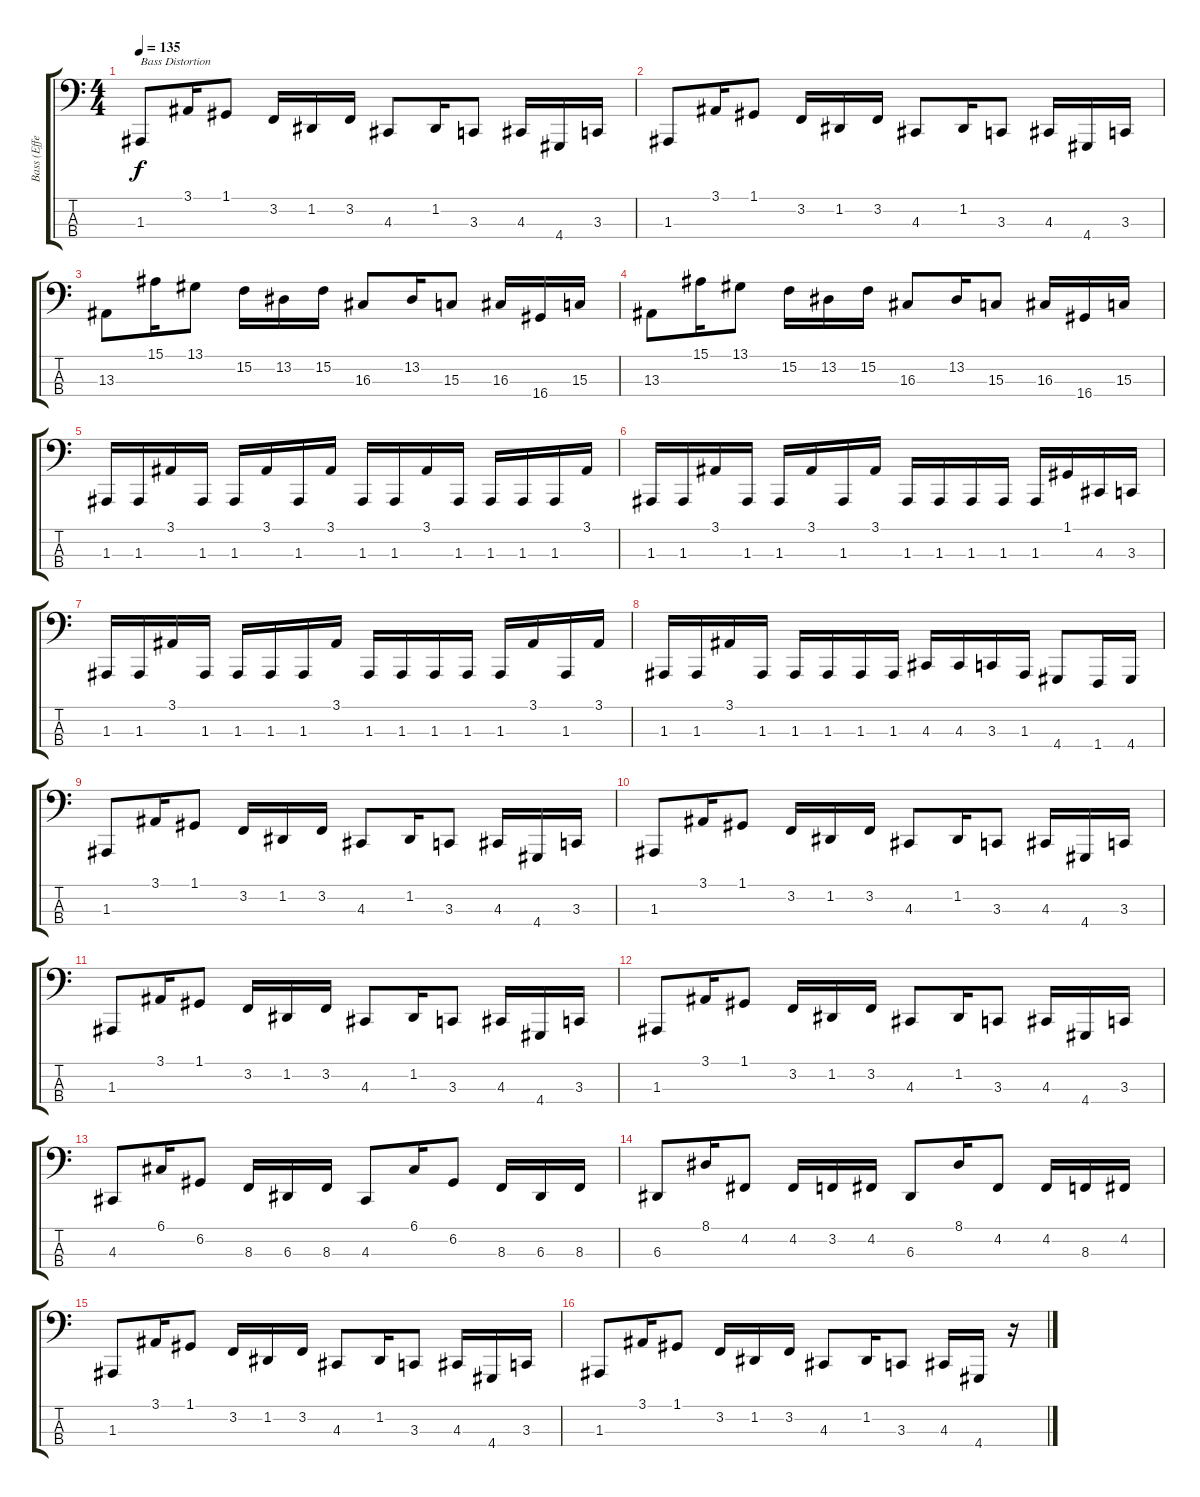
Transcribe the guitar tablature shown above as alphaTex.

\track ("Bass (Effects)" "Bass (Effe") {instrument lead2sawtooth}
\staff {score tabs}
\tuning (G2 D2 A1 E1) {hide}
\ts (4 4)
\tempo 135
\clef f4
\ks c
1.3.8{txt "Bass Distortion" dy f instrument lead2sawtooth} 3.1.16 1.1.8 3.2.16 1.2.16 3.2.16 4.3.8 1.2.16 3.3.8 4.3.16 4.4.16 3.3.16 |
1.3.8 3.1.16 1.1.8 3.2.16 1.2.16 3.2.16 4.3.8 1.2.16 3.3.8 4.3.16 4.4.16 3.3.16 |
13.3.8 15.1.16 13.1.8 15.2.16 13.2.16 15.2.16 16.3.8 13.2.16 15.3.8 16.3.16 16.4.16 15.3.16 |
13.3.8 15.1.16 13.1.8 15.2.16 13.2.16 15.2.16 16.3.8 13.2.16 15.3.8 16.3.16 16.4.16 15.3.16 |
1.3.16 1.3.16 3.1.16 1.3.16 1.3.16 3.1.16 1.3.16 3.1.16 1.3.16 1.3.16 3.1.16 1.3.16 1.3.16 1.3.16 1.3.16 3.1.16 |
1.3.16 1.3.16 3.1.16 1.3.16 1.3.16 3.1.16 1.3.16 3.1.16 1.3.16 1.3.16 1.3.16 1.3.16 1.3.16 1.1.16 4.3.16 3.3.16 |
1.3.16 1.3.16 3.1.16 1.3.16 1.3.16 1.3.16 1.3.16 3.1.16 1.3.16 1.3.16 1.3.16 1.3.16 1.3.16 3.1.16 1.3.16 3.1.16 |
1.3.16 1.3.16 3.1.16 1.3.16 1.3.16 1.3.16 1.3.16 1.3.16 4.3.16 4.3.16 3.3.16 1.3.16 4.4.8 1.4.16 4.4.16 |
1.3.8 3.1.16 1.1.8 3.2.16 1.2.16 3.2.16 4.3.8 1.2.16 3.3.8 4.3.16 4.4.16 3.3.16 |
1.3.8 3.1.16 1.1.8 3.2.16 1.2.16 3.2.16 4.3.8 1.2.16 3.3.8 4.3.16 4.4.16 3.3.16 |
1.3.8 3.1.16 1.1.8 3.2.16 1.2.16 3.2.16 4.3.8 1.2.16 3.3.8 4.3.16 4.4.16 3.3.16 |
1.3.8 3.1.16 1.1.8 3.2.16 1.2.16 3.2.16 4.3.8 1.2.16 3.3.8 4.3.16 4.4.16 3.3.16 |
4.3.8 6.1.16 6.2.8 8.3.16 6.3.16 8.3.16 4.3.8 6.1.16 6.2.8 8.3.16 6.3.16 8.3.16 |
6.3.8 8.1.16 4.2.8 4.2.16 3.2.16 4.2.16 6.3.8 8.1.16 4.2.8 4.2.16 8.3.16 4.2.16 |
1.3.8 3.1.16 1.1.8 3.2.16 1.2.16 3.2.16 4.3.8 1.2.16 3.3.8 4.3.16 4.4.16 3.3.16 |
1.3.8 3.1.16 1.1.8 3.2.16 1.2.16 3.2.16 4.3.8 1.2.16 3.3.8 4.3.16 4.4.16 r.16
